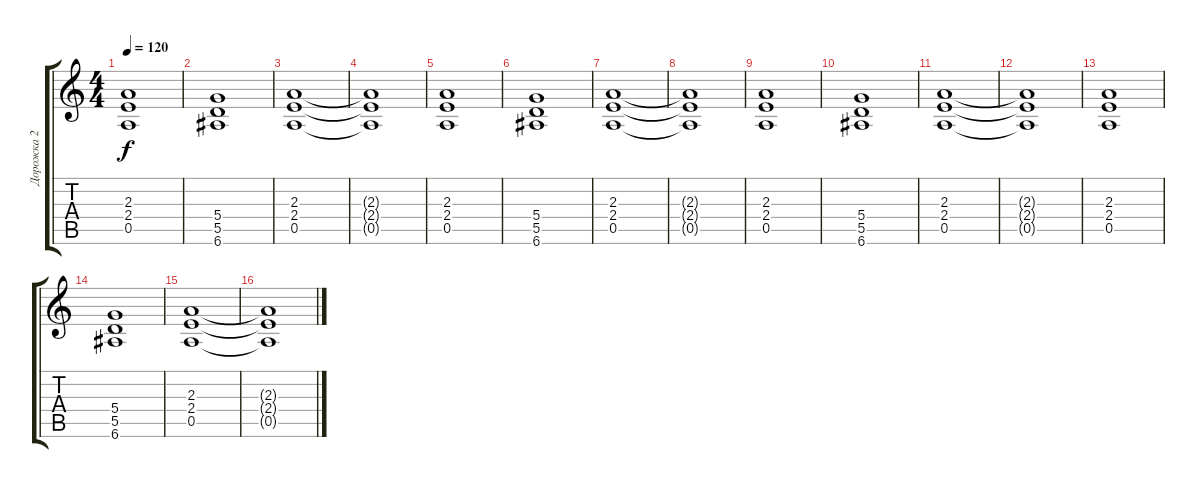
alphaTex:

\track ("Дорожка 2" "Дорожка 2") {instrument distortionguitar}
\staff {score tabs}
\tuning (E4 B3 G3 D3 A2 E2) {hide}
\ts (4 4)
\tempo 120
\clef g2
\ks c
(2.3 2.4 0.5).1{dy f volume 9} |
(5.4 5.5 6.6).1 |
(2.3 2.4 0.5).1 |
(2.3{t} 2.4{t} 0.5{t}).1 |
(2.3 2.4 0.5).1 |
(5.4 5.5 6.6).1 |
(2.3 2.4 0.5).1 |
(2.3{t} 2.4{t} 0.5{t}).1 |
(2.3 2.4 0.5).1{volume 9} |
(5.4 5.5 6.6).1 |
(2.3 2.4 0.5).1 |
(2.3{t} 2.4{t} 0.5{t}).1 |
(2.3 2.4 0.5).1 |
(5.4 5.5 6.6).1 |
(2.3 2.4 0.5).1 |
(2.3{t} 2.4{t} 0.5{t}).1
